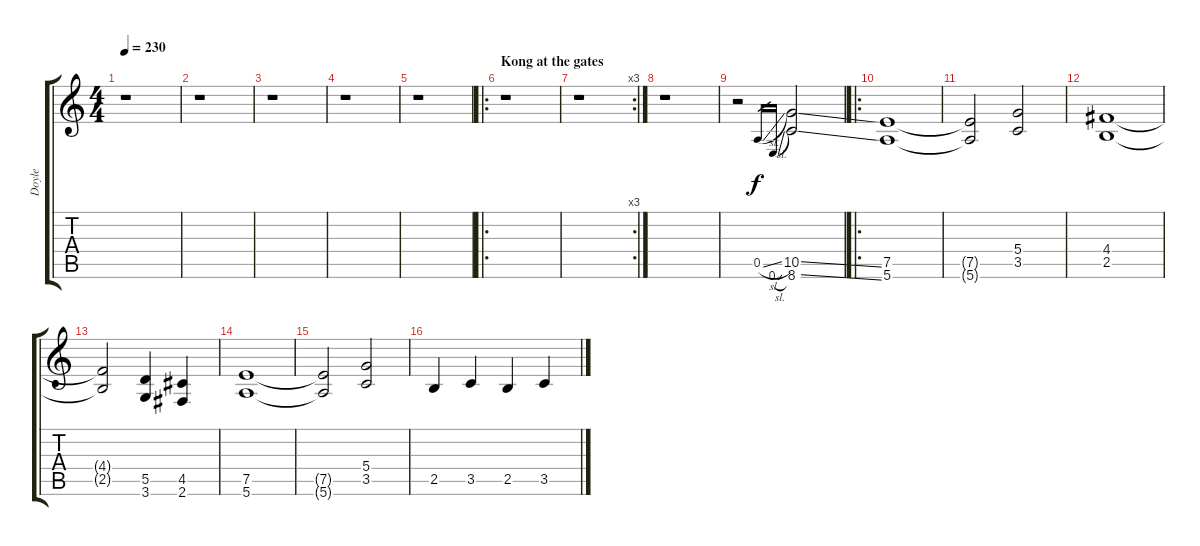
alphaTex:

\track ("Doyle" "Doyle") {instrument distortionguitar}
\staff {score tabs}
\tuning (E4 B3 G3 D3 A2 E2) {hide}
\ts (4 4)
\tempo 230
\tempo 188
\tempo 230
\clef g2
\ks c
r.1{dy f instrument distortionguitar} |
r.1 |
r.1 |
r.1 |
r.1 |
\ro
\section ("" "Kong at the gates")
r.1 |
\rc 3
r.1 |
r.1 |
r.2 0.5{sl}.16{gr} 0.6{sl}.16{gr} (10.5{ss} 8.6{ss}).2 |
\ro
(7.5 5.6).1 |
(7.5{t} 5.6{t}).2 (5.4 3.5).2 |
(4.4 2.5).1 |
(4.4{t} 2.5{t}).2 (5.5 3.6).4 (4.5 2.6).4 |
(7.5 5.6).1 |
(7.5{t} 5.6{t}).2 (5.4 3.5).2 |
2.5.4 3.5.4 2.5.4 3.5.4
